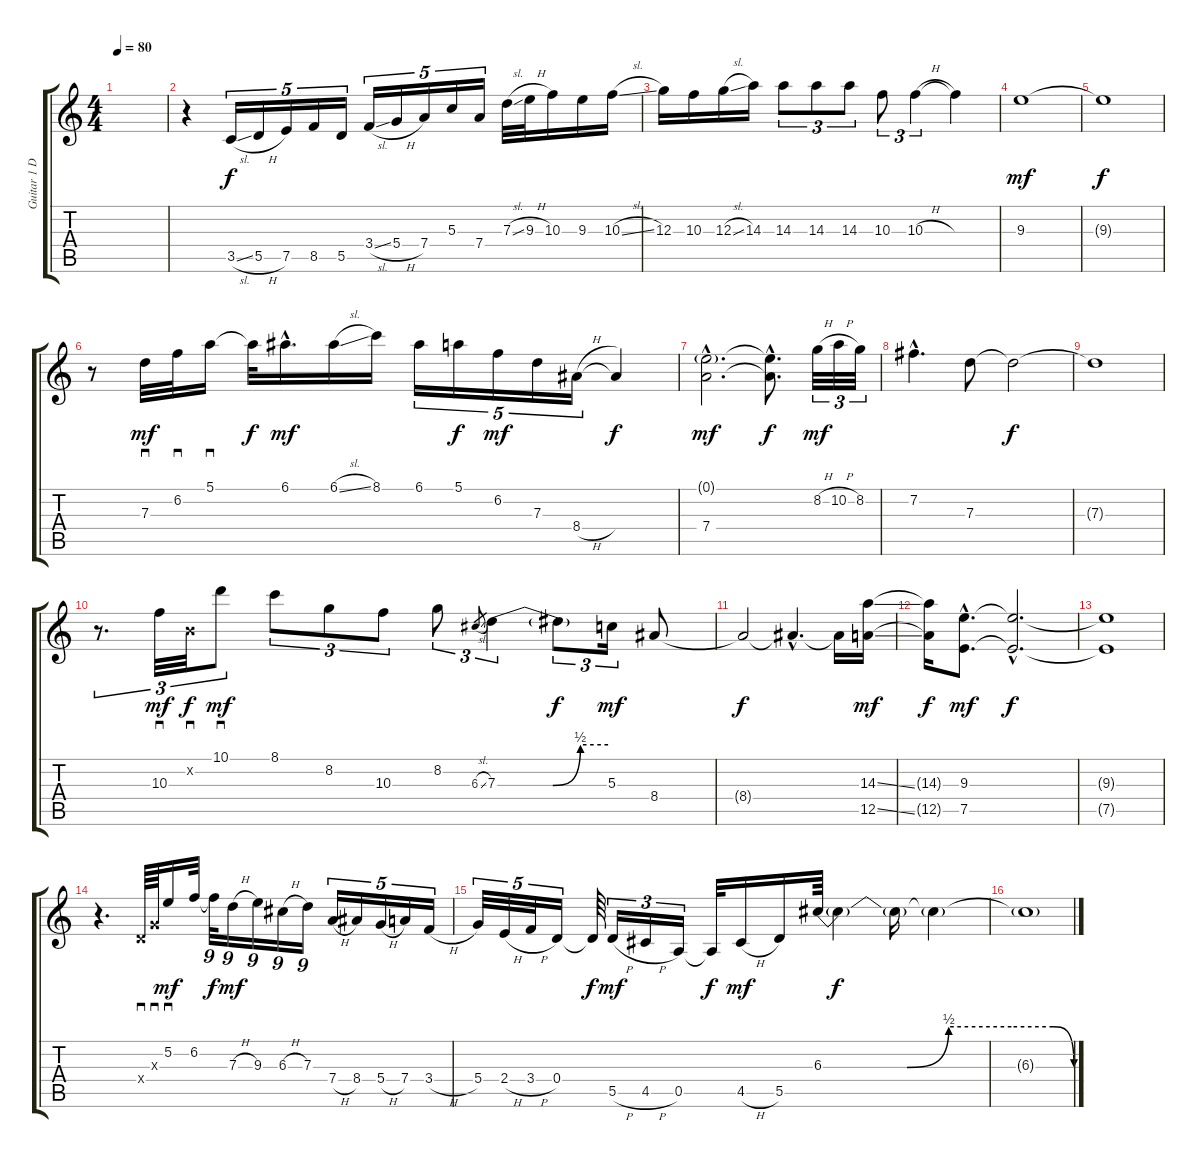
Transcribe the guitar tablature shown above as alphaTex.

\track ("Guitar 1 Drop D" "Guitar 1 D") {instrument electricguitarclean}
\staff {score tabs}
\tuning (E4 B3 G3 D3 A2 D2) {hide}
\ts (4 4)
\tempo 80
\clef g2
\ks c
|
r.4 3.5{sl}.16{tu (5 4)} 5.5{h}.16{tu (5 4)} 7.5.16{tu (5 4)} 8.5.16{tu (5 4)} 5.5.16{tu (5 4)} 3.4{sl}.16{tu (5 4)} 5.4{h}.16{tu (5 4)} 7.4.16{tu (5 4)} 5.3.16{tu (5 4)} 7.4.16{tu (5 4)} 7.3{sl}.32 9.3{h}.32 10.3.16 9.3.16 10.3{sl}.16 |
12.3.16 10.3.16 12.3{sl}.16 14.3.16 14.3.8{tu (3 2)} 14.3.8{tu (3 2)} 14.3.8{tu (3 2)} 10.3.8{tu (3 2)} 10.3{h}.4{tu (3 2)} 10.3{t}.4{dy f} |
9.3.1{dy mf} |
9.3{t}.1{dy f} |
r.8 7.3.32{sd dy mf} 6.2.32{sd} 5.1.16{sd} 5.1{t}.32{dy f} 6.1{hac}.16{d dy mf} 6.1{sl}.16 8.1.16 6.1.16{tu (5 4)} 5.1.16{tu (5 4) dy f} 6.2.16{tu (5 4) dy mf} 7.3.16{tu (5 4)} 8.4{h}.16{tu (5 4)} 8.4{t}.4{dy f} |
(0.1{g hac} 7.4{hac}).2{d dy mf} (0.1{hac t} 7.4{hac t}).8{d dy f} 8.2{h}.32{tu (3 2) dy mf} 10.2{h}.32{tu (3 2)} 8.2.32{tu (3 2)} |
7.2{hac}.4{d} 7.3.8 7.3{t}.2{dy f} |
7.3{t}.1 |
r.8{d tu (3 2)} 10.3.32{sd tu (3 2) dy mf} 0.2{x}.32{sd tu (3 2) dy f} 10.1.8{sd tu (3 2) dy mf} 8.1.8{tu (3 2)} 8.2.8{tu (3 2)} 10.3.8{tu (3 2)} 8.2.8{tu (3 2)} 6.3{sl}.8{gr} 7.3{be (custom 0 0 15 0 30 0 45 2 60 2)}.4{tu (3 2)} 7.3{t}.8{tu (3 2) dy f} 5.3.16{tu (3 2) dy mf} 8.4.8 |
8.4{t}.2{dy f} 8.4{hac t}.4{d} 8.4{t}.16 (14.3{ss} 12.5{ss}).16{dy mf} |
(14.3{t} 12.5{t}).16{dy f} (9.3{hac} 7.5{hac}).8{d dy mf} (9.3{hac t} 7.5{hac t}).2{d dy f} |
(9.3{t} 7.5{t}).1 |
r.4{d} 0.4{x}.64{sd} 0.3{x}.64{sd} 5.2.16{sd dy mf} 6.2.32 6.2{t}.32{tu (9 8) dy f} 7.3{h}.16{tu (9 8) dy mf} 9.3.16{tu (9 8)} 6.3{h}.16{tu (9 8)} 7.3.16{tu (9 8)} 7.4{h}.16{tu (5 4)} 8.4.16{tu (5 4)} 5.4{h}.16{tu (5 4)} 7.4.16{tu (5 4)} 3.4{h}.16{tu (5 4)} |
5.4.32{tu (5 4)} 2.4{h}.32{tu (5 4)} 3.4{h}.32{tu (5 4)} 0.4.16{tu (5 4)} 0.4{t}.64{dy f} 5.5{h}.16{tu (3 2) dy mf} 4.5{h}.16{tu (3 2)} 0.5.16{tu (3 2)} 0.5{t}.32{dy f} 4.5{h}.16{dy mf} 5.5.16 6.3{be (custom 0 0 20 0 30 2 45 2 55 2 60 0)}.64 6.3{t}.4{dy f} 6.3{t}.16 6.3{t}.4 |
6.3{t}.1
